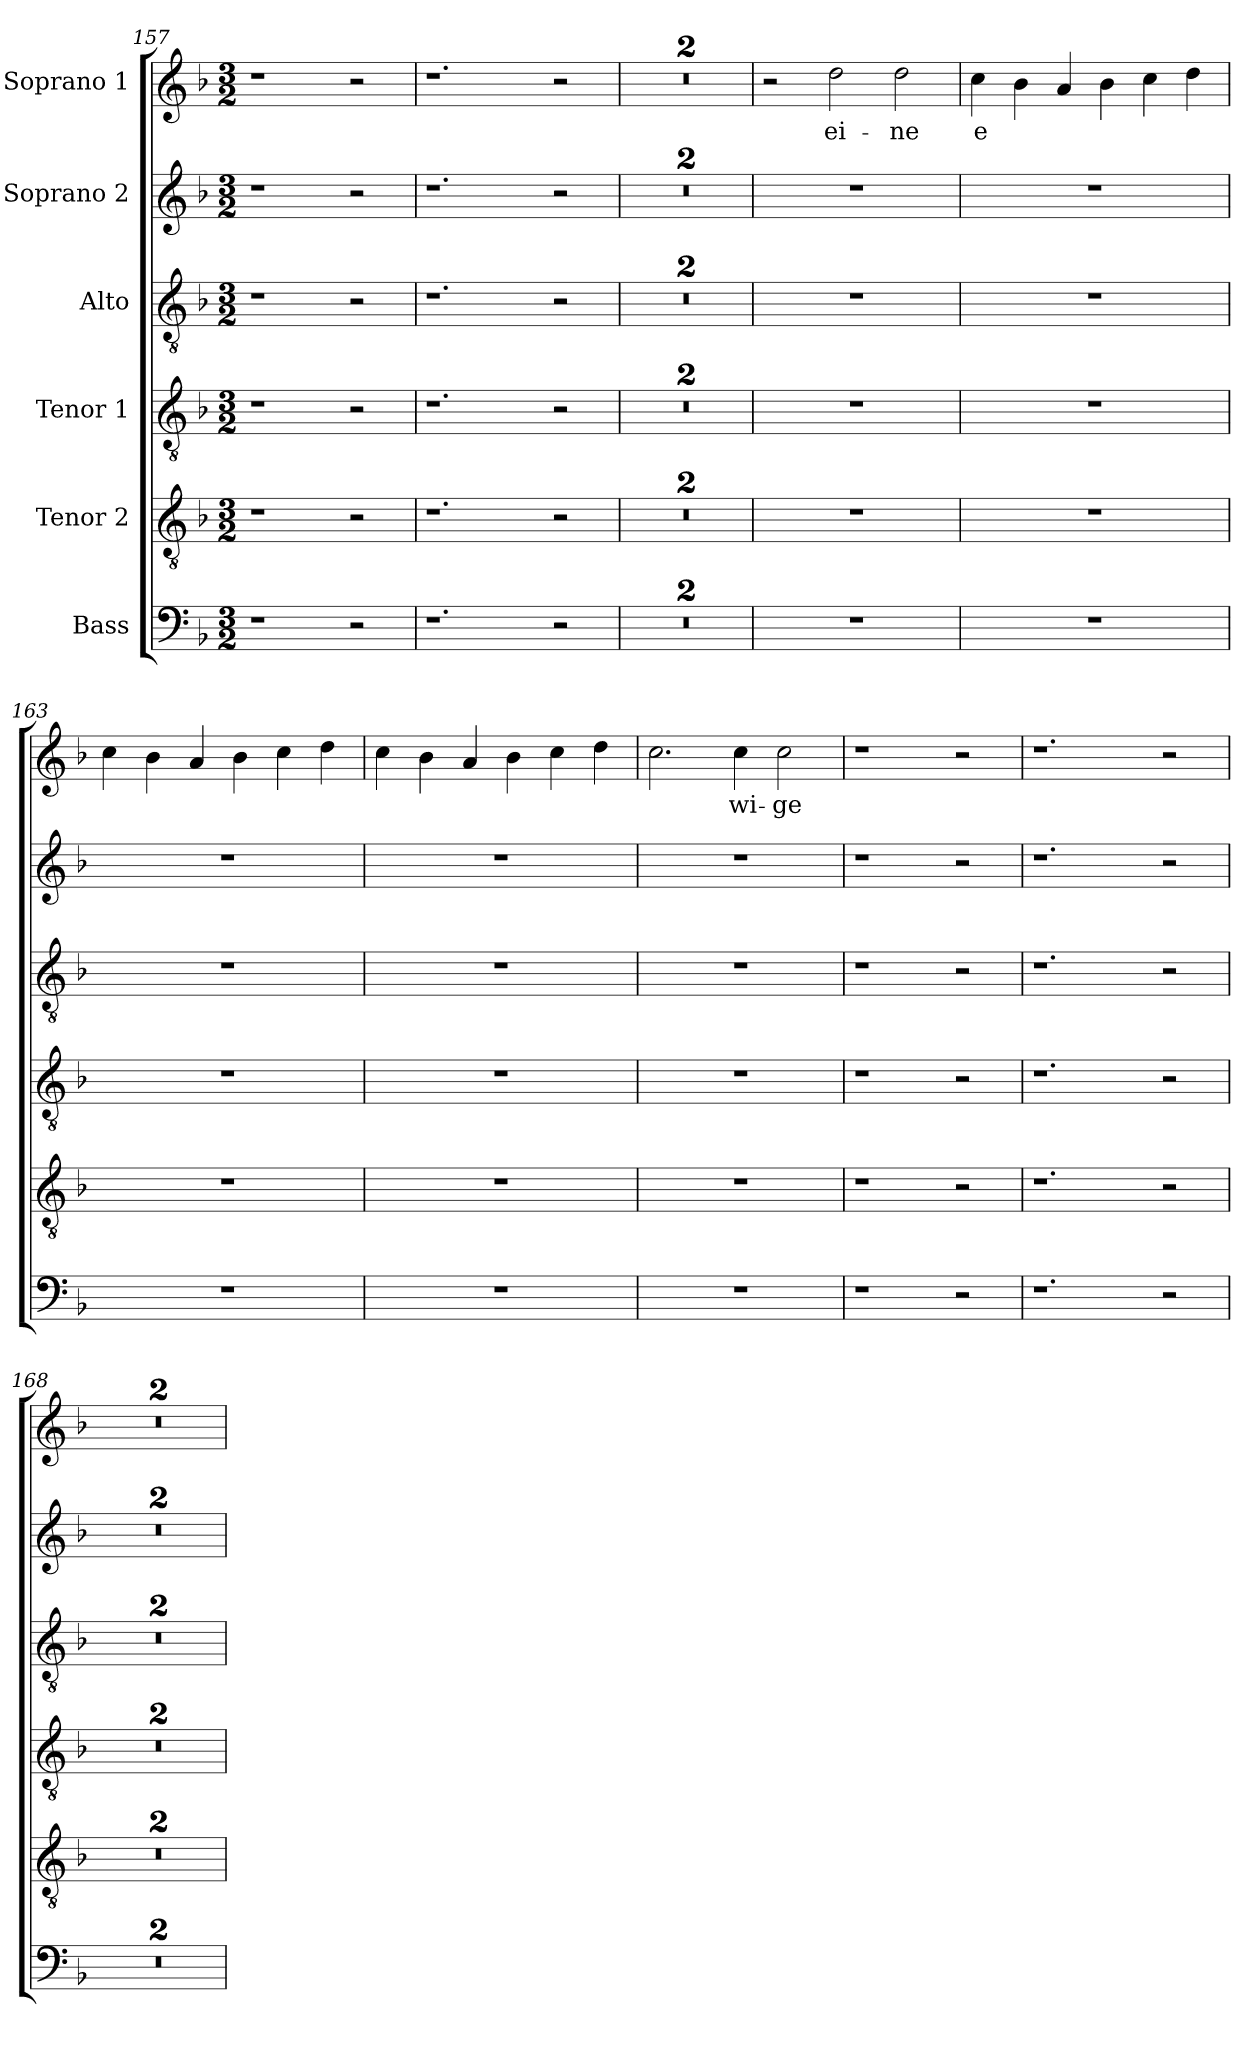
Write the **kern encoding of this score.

**kern	**kern	**kern	**kern	**kern	**kern	**text
*part6	*part5	*part4	*part3	*part2	*part1	*part1
*staff6	*staff5	*staff4	*staff3	*staff2	*staff1	*staff1
*I"Bass	*I"Tenor 2	*I"Tenor 1	*I"Alto	*I"Soprano 2	*I"Soprano 1	*
*clefF4	*clefGv2	*clefGv2	*clefGv2	*clefG2	*clefG2	*
*k[b-]	*k[b-]	*k[b-]	*k[b-]	*k[b-]	*k[b-]	*
*F:	*F:	*F:	*F:	*F:	*F:	*
*M3/2	*M3/2	*M3/2	*M3/2	*M3/2	*M3/2	*
=157	=157	=157	=157	=157	=157	=157
1r	1r	1r	1r	1r	1r	.
2r	2r	2r	2r	2r	2r	.
=158	=158	=158	=158	=158	=158	=158
1.r	1.r	1.r	1.r	1.r	1.r	.
2r	2r	2r	2r	2r	2r	.
=159	=159	=159	=159	=159	=159	=159
1.r	1.r	1.r	1.r	1.r	1.r	.
=160	=160	=160	=160	=160	=160	=160
1.r	1.r	1.r	1.r	1.r	1.r	.
=161	=161	=161	=161	=161	=161	=161
1.r	1.r	1.r	1.r	1.r	2r	.
!	!	!	!	!	!	!LO:LY:b:cj
.	.	.	.	.	2dd\	ei-
!	!	!	!	!	!	!LO:LY:b:cj
.	.	.	.	.	2dd\	-ne
=162	=162	=162	=162	=162	=162	=162
!	!	!	!	!	!	!LO:LY:b:cj
1.r	1.r	1.r	1.r	1.r	4cc\	e-
!	!	!	!	!	!	!LO:LY:b:cj
.	.	.	.	.	4b-\	--
!	!	!	!	!	!	!LO:LY:b:cj
.	.	.	.	.	4a/	--
!	!	!	!	!	!	!LO:LY:b:cj
.	.	.	.	.	4b-\	--
!	!	!	!	!	!	!LO:LY:b:cj
.	.	.	.	.	4cc\	--
!	!	!	!	!	!	!LO:LY:b:cj
.	.	.	.	.	4dd\	--
=163	=163	=163	=163	=163	=163	=163
!	!	!	!	!	!	!LO:LY:b:cj
1.r	1.r	1.r	1.r	1.r	4cc\	--
!	!	!	!	!	!	!LO:LY:b:cj
.	.	.	.	.	4b-\	--
!	!	!	!	!	!	!LO:LY:b:cj
.	.	.	.	.	4a/	--
!	!	!	!	!	!	!LO:LY:b:cj
.	.	.	.	.	4b-\	--
!	!	!	!	!	!	!LO:LY:b:cj
.	.	.	.	.	4cc\	--
!	!	!	!	!	!	!LO:LY:b:cj
.	.	.	.	.	4dd\	--
=164	=164	=164	=164	=164	=164	=164
!	!	!	!	!	!	!LO:LY:b:cj
1.r	1.r	1.r	1.r	1.r	4cc\	--
!	!	!	!	!	!	!LO:LY:b:cj
.	.	.	.	.	4b-\	--
!	!	!	!	!	!	!LO:LY:b:cj
.	.	.	.	.	4a/	--
!	!	!	!	!	!	!LO:LY:b:cj
.	.	.	.	.	4b-\	--
!	!	!	!	!	!	!LO:LY:b:cj
.	.	.	.	.	4cc\	--
!	!	!	!	!	!	!LO:LY:b:cj
.	.	.	.	.	4dd\	--
=165	=165	=165	=165	=165	=165	=165
!	!	!	!	!	!	!LO:LY:b:cj
1.r	1.r	1.r	1.r	1.r	2.cc\	--
!	!	!	!	!	!	!LO:LY:b:cj
.	.	.	.	.	4cc\	-wi-
!	!	!	!	!	!	!LO:LY:b:cj
.	.	.	.	.	2cc\	-ge
!!LO:PB:g=z
=166	=166	=166	=166	=166	=166	=166
1r	1r	1r	1r	1r	1r	.
2r	2r	2r	2r	2r	2r	.
=167	=167	=167	=167	=167	=167	=167
1.r	1.r	1.r	1.r	1.r	1.r	.
2r	2r	2r	2r	2r	2r	.
=168	=168	=168	=168	=168	=168	=168
1.r	1.r	1.r	1.r	1.r	1.r	.
=169	=169	=169	=169	=169	=169	=169
1.r	1.r	1.r	1.r	1.r	1.r	.
=	=	=	=	=	=	=
*-	*-	*-	*-	*-	*-	*-
